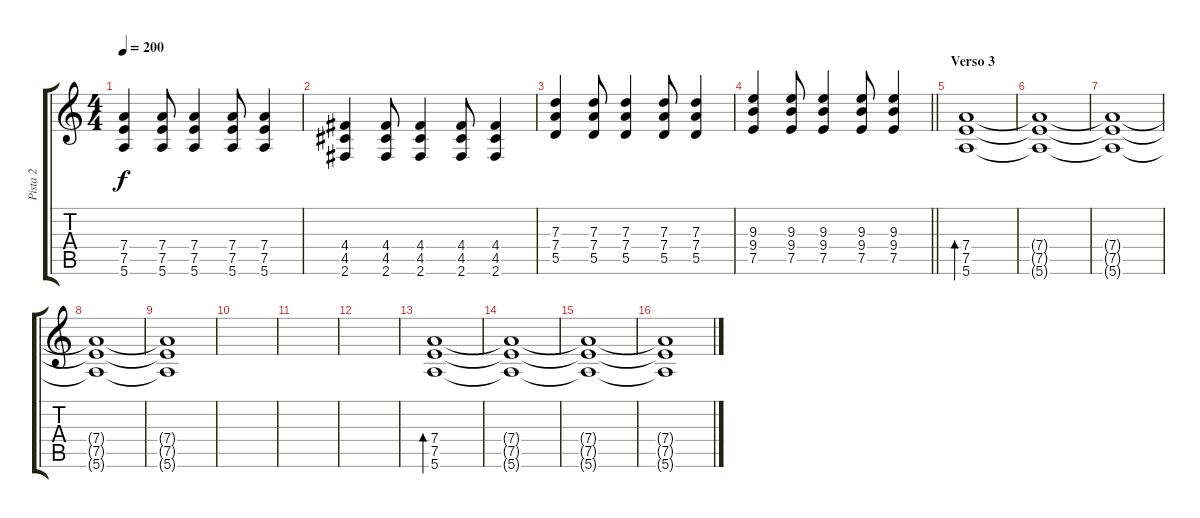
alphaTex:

\track ("Pista 2" "Pista 2") {instrument distortionguitar}
\staff {score tabs}
\tuning (E4 B3 G3 D3 A2 E2) {hide}
\ts (4 4)
\tempo 200
\clef g2
\ks c
(7.4 7.5 5.6).4{dy f} (7.4 7.5 5.6).8 (7.4 7.5 5.6).4 (7.4 7.5 5.6).8 (7.4 7.5 5.6).4 |
(4.4 4.5 2.6).4 (4.4 4.5 2.6).8 (4.4 4.5 2.6).4 (4.4 4.5 2.6).8 (4.4 4.5 2.6).4 |
(7.3 7.4 5.5).4 (7.3 7.4 5.5).8 (7.3 7.4 5.5).4 (7.3 7.4 5.5).8 (7.3 7.4 5.5).4 |
\barLineRight lightlight
(9.3 9.4 7.5).4 (9.3 9.4 7.5).8 (9.3 9.4 7.5).4 (9.3 9.4 7.5).8 (9.3 9.4 7.5).4 |
\section ("" "Verso 3")
(7.4 7.5 5.6).1{bd 240 volume 0} |
(7.4{t} 7.5{t} 5.6{t}).1 |
(7.4{t} 7.5{t} 5.6{t}).1 |
(7.4{t} 7.5{t} 5.6{t}).1 |
(7.4{t} 7.5{t} 5.6{t}).1 |
|
|
|
(7.4 7.5 5.6).1{bd 240 volume 0} |
(7.4{t} 7.5{t} 5.6{t}).1 |
(7.4{t} 7.5{t} 5.6{t}).1 |
(7.4{t} 7.5{t} 5.6{t}).1
